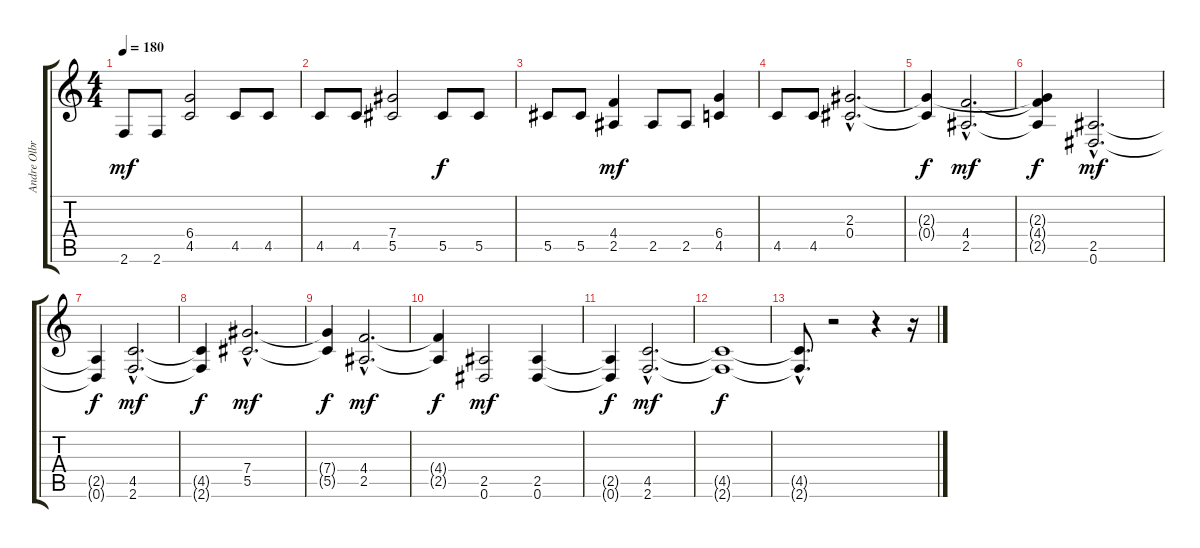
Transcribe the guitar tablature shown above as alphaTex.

\track ("Andre Olbrich" "Andre Olbr") {instrument overdrivenguitar}
\staff {score tabs}
\tuning (Eb4 Bb3 Gb3 Db3 Ab2 Eb2) {hide}
\ts (4 4)
\tempo 180
\clef g2
\ks c
2.6.8{dy mf} 2.6.8 (6.4 4.5).2 4.5.8 4.5.8 |
4.5.8 4.5.8 (7.4 5.5).2 5.5.8{dy f} 5.5.8 |
5.5.8 5.5.8 (4.4 2.5).4{dy mf} 2.5.8 2.5.8 (6.4 4.5).4 |
4.5.8 4.5.8 (2.3{hac} 0.4{hac}).2{d} |
(2.3{t} 0.4{t}).4{dy f} (4.4{hac} 2.5{hac}).2{d dy mf} |
(2.3{t} 4.4{t} 2.5{t}).4{dy f} (2.5{hac} 0.6{hac}).2{d dy mf} |
(2.5{t} 0.6{t}).4{dy f} (4.5{hac} 2.6{hac}).2{d dy mf} |
(4.5{t} 2.6{t}).4{dy f} (7.4{hac} 5.5{hac}).2{d dy mf} |
(7.4{t} 5.5{t}).4{dy f} (4.4{hac} 2.5{hac}).2{d dy mf} |
(4.4{t} 2.5{t}).4{dy f} (2.5 0.6).2{dy mf} (2.5 0.6).4 |
(2.5{t} 0.6{t}).4{dy f} (4.5{hac} 2.6{hac}).2{d dy mf} |
(4.5{t} 2.6{t}).1{dy f} |
(4.5{hac t} 2.6{hac t}).8{d} r.2 r.4 r.16
